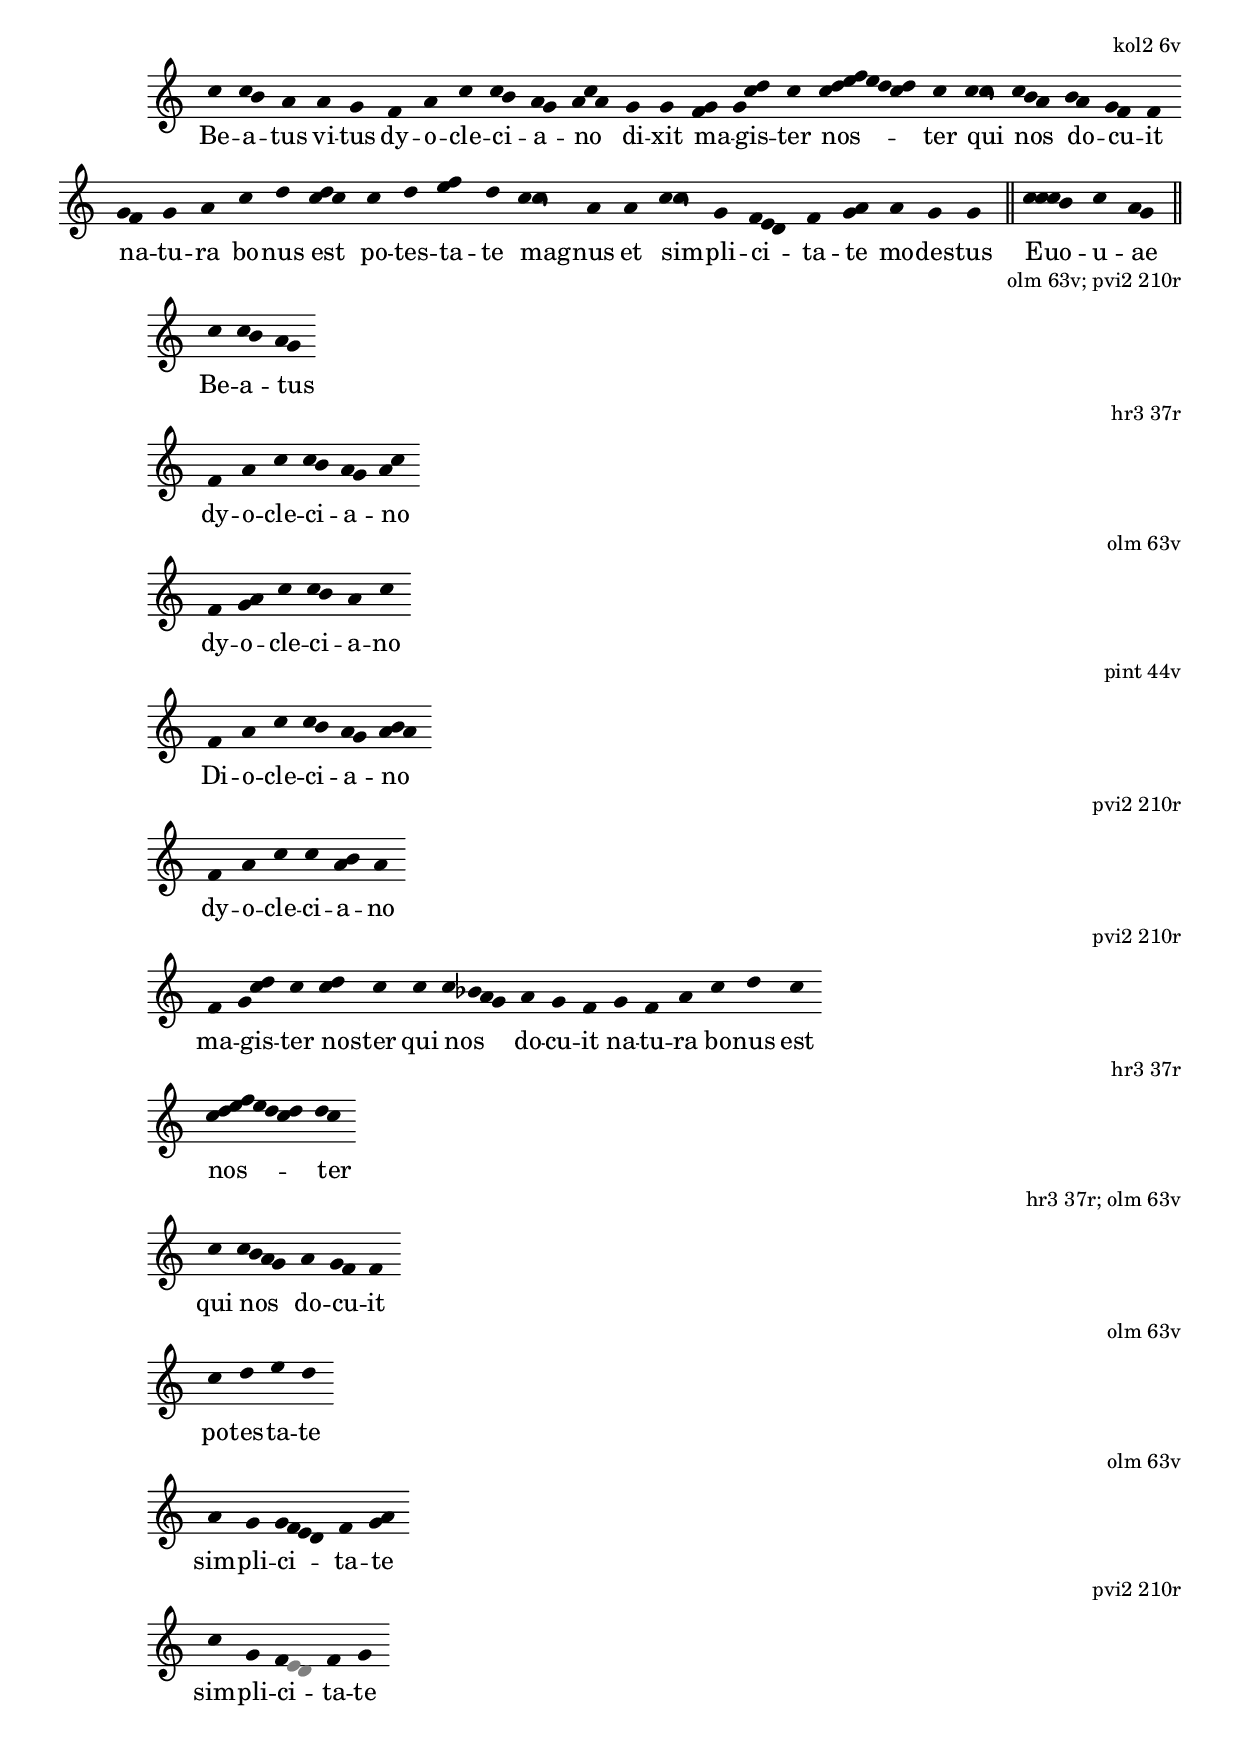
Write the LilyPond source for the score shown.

\version "2.19.32"

\include "../lib/synopsis.ily"

\score {
  \transpose c c' {
    \plainchant
    c' \melisma { c' b } a \bar "" a g \bar ""
    f a c' \melisma { c' b } \melisma { a g } \melisma { a c' a } \bar "" g g \bar ""
    \melisma { f g } \melisma { g c' d' } c' \bar "" \melisma { c' d' e' f' e' d' c' d' } c' \bar "" \melisma { c' \strophicus c' } \bar "" \melisma { c' b a } \bar "" \melisma { b a } \melisma { g f } f \bar ""
    \melisma { g f } g a \bar "" c' d' \bar "" \melisma { c' d' c' } \bar ""
    c' d' \melisma { e' f' } d' \bar "" \melisma { c' \strophicus c' } a \bar ""
    a \bar "" \melisma { c' \strophicus c' } g \melisma { f e d } f \melisma { g a } \bar "" a g g \bar "||"

    \melisma { c' c' c' b } c' \melisma { a g } \bar "||"
  }
  \addlyrics {
    Be -- a -- tus vi -- tus
    dy -- o -- cle -- ci -- a -- no di -- xit
    ma -- gis -- ter nos -- ter qui nos do -- cu -- it
    na -- tu -- ra bo -- nus est
    po -- tes -- ta -- te mag -- nus
    et sim -- pli -- ci -- ta -- te mo -- des -- tus

    Euo -- u -- ae
  }
  \header {
    fontes = "kol2 6v"
  }
}

\score {
  \transpose c c' {
    \plainchant
    c' \melisma { c' b } \melisma { a g }
  }
  \addlyrics {
    Be -- a -- tus
  }
  \header {
    fontes = "olm 63v; pvi2 210r"
  }
}

\score {
  \transpose c c' {
    \plainchant
    f a c' \melisma { c' b } \melisma { a g } \melisma { a c' }
  }
  \addlyrics {
    dy -- o -- cle -- ci -- a -- no
  }
  \header {
    fontes = "hr3 37r"
  }
}

\score {
  \transpose c c' {
    \plainchant
    f \melisma { g a } c' \melisma { c' b } a c'
  }
  \addlyrics {
    dy -- o -- cle -- ci -- a -- no
  }
  \header {
    fontes = "olm 63v"
  }
}

\score {
  \transpose c c' {
    \plainchant
    f a c' \melisma { c' b } \melisma { a g } \melisma { a b a }
  }
  \addlyrics {
    Di -- o -- cle -- ci -- a -- no
  }
  \header {
    fontes = "pint 44v"
  }
}

\score {
  \transpose c c' {
    \plainchant
    f a c' c' \melisma { a b } a
  }
  \addlyrics {
    dy -- o -- cle -- ci -- a -- no
  }
  \header {
    fontes = "pvi2 210r"
  }
}

\score {
  \transpose c c' {
    \plainchant
    f \melisma { g c' d' } c' \melisma { c' d' } c' \bar ""
    c' \melisma { c' bes a g } a g f \bar ""
    g f a c' d' c'
  }
  \addlyrics {
    ma -- gis -- ter nos -- ter
    qui nos do -- cu -- it
    na -- tu -- ra bo -- nus est
  }
  \header {
    fontes = "pvi2 210r"
  }
}

\score {
  \transpose c c' {
    \plainchant
    \melisma { c' d' e' f' e' d' c' d' } \melisma { d' c' }
  }
  \addlyrics {
    nos -- ter
  }
  \header {
    fontes = "hr3 37r"
  }
}

\score {
  \transpose c c' {
    \plainchant
    c' \melisma { c' b a g } a \melisma { g f } f
  }
  \addlyrics {
    qui nos do -- cu -- it
  }
  \header {
    fontes = "hr3 37r; olm 63v"
  }
}

\score {
  \transpose c c' {
    \plainchant
    c' d' e' d'
  }
  \addlyrics {
    po -- tes -- ta -- te
  }
  \header {
    fontes = "olm 63v"
  }
}

\score {
  \transpose c c' {
    \plainchant
    a g \melisma { g f e d } f \melisma { g a }
  }
  \addlyrics {
    sim -- pli -- ci -- ta -- te
  }
  \header {
    fontes = "olm 63v"
  }
}

\score {
  \transpose c c' {
    \plainchant
    c' g \melisma { f \rasura { e d } } f g
  }
  \addlyrics {
    sim -- pli -- ci -- ta -- te
  }
  \header {
    fontes = "pvi2 210r"
  }
}
